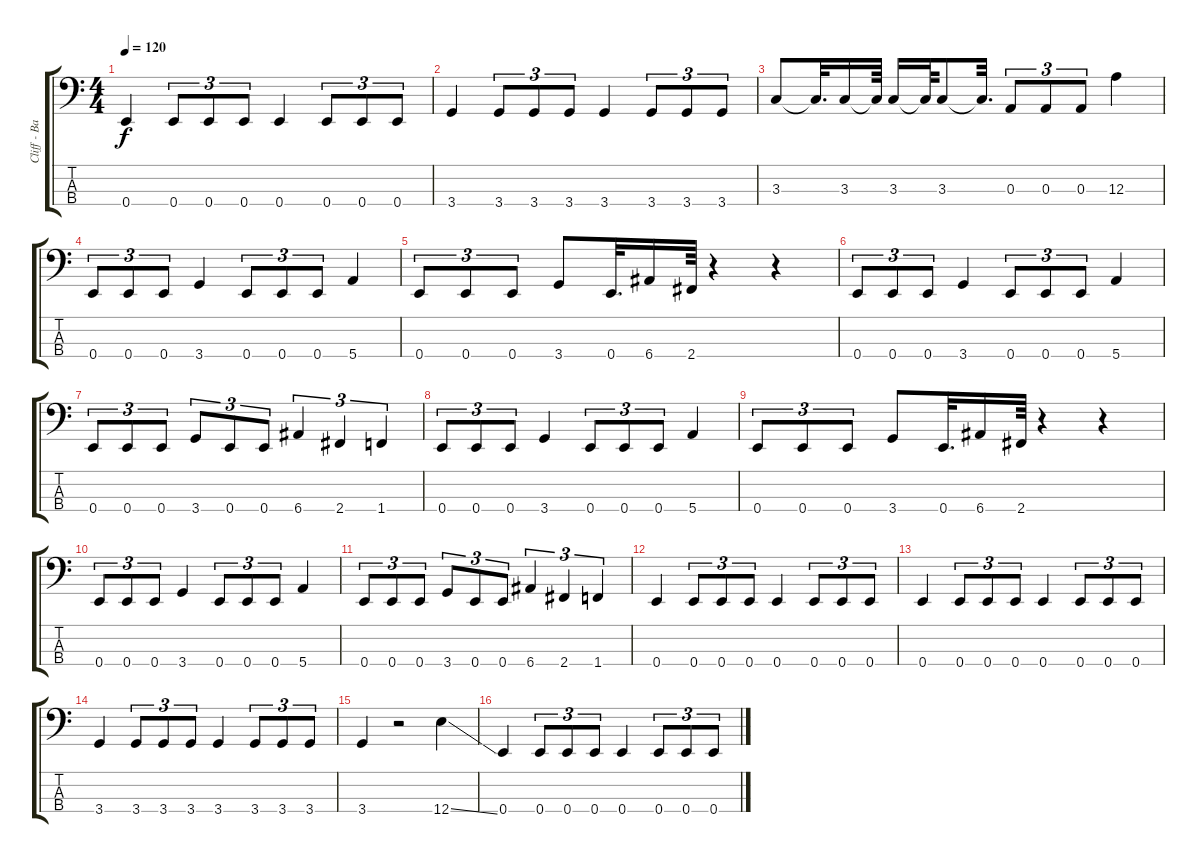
\track ("Cliff - Bass" "Cliff - Ba") {instrument electricbassfinger}
\staff {score tabs}
\tuning (G2 D2 A1 E1) {hide}
\ts (4 4)
\tempo 120
\clef f4
\ks c
0.4.4{dy f} 0.4.8{tu (3 2)} 0.4.8{tu (3 2)} 0.4.8{tu (3 2)} 0.4.4 0.4.8{tu (3 2)} 0.4.8{tu (3 2)} 0.4.8{tu (3 2)} |
3.4.4 3.4.8{tu (3 2)} 3.4.8{tu (3 2)} 3.4.8{tu (3 2)} 3.4.4 3.4.8{tu (3 2)} 3.4.8{tu (3 2)} 3.4.8{tu (3 2)} |
3.3.8 3.3{t}.32{d} 3.3.16 3.3{t}.64 3.3.16 3.3{t}.64 3.3.8 3.3{t}.32{d} 0.3.8{tu (3 2)} 0.3.8{tu (3 2)} 0.3.8{tu (3 2)} 12.3.4 |
0.4.8{tu (3 2)} 0.4.8{tu (3 2)} 0.4.8{tu (3 2)} 3.4.4 0.4.8{tu (3 2)} 0.4.8{tu (3 2)} 0.4.8{tu (3 2)} 5.4.4 |
0.4.8{tu (3 2)} 0.4.8{tu (3 2)} 0.4.8{tu (3 2)} 3.4.8 0.4.32{d} 6.4.16 2.4.64 r.4 r.4 |
0.4.8{tu (3 2)} 0.4.8{tu (3 2)} 0.4.8{tu (3 2)} 3.4.4 0.4.8{tu (3 2)} 0.4.8{tu (3 2)} 0.4.8{tu (3 2)} 5.4.4 |
0.4.8{tu (3 2)} 0.4.8{tu (3 2)} 0.4.8{tu (3 2)} 3.4.8{tu (3 2)} 0.4.8{tu (3 2)} 0.4.8{tu (3 2)} 6.4.4{tu (3 2)} 2.4.4{tu (3 2)} 1.4.4{tu (3 2)} |
0.4.8{tu (3 2)} 0.4.8{tu (3 2)} 0.4.8{tu (3 2)} 3.4.4 0.4.8{tu (3 2)} 0.4.8{tu (3 2)} 0.4.8{tu (3 2)} 5.4.4 |
0.4.8{tu (3 2)} 0.4.8{tu (3 2)} 0.4.8{tu (3 2)} 3.4.8 0.4.32{d} 6.4.16 2.4.64 r.4 r.4 |
0.4.8{tu (3 2)} 0.4.8{tu (3 2)} 0.4.8{tu (3 2)} 3.4.4 0.4.8{tu (3 2)} 0.4.8{tu (3 2)} 0.4.8{tu (3 2)} 5.4.4 |
0.4.8{tu (3 2)} 0.4.8{tu (3 2)} 0.4.8{tu (3 2)} 3.4.8{tu (3 2)} 0.4.8{tu (3 2)} 0.4.8{tu (3 2)} 6.4.4{tu (3 2)} 2.4.4{tu (3 2)} 1.4.4{tu (3 2)} |
0.4.4 0.4.8{tu (3 2)} 0.4.8{tu (3 2)} 0.4.8{tu (3 2)} 0.4.4 0.4.8{tu (3 2)} 0.4.8{tu (3 2)} 0.4.8{tu (3 2)} |
0.4.4 0.4.8{tu (3 2)} 0.4.8{tu (3 2)} 0.4.8{tu (3 2)} 0.4.4 0.4.8{tu (3 2)} 0.4.8{tu (3 2)} 0.4.8{tu (3 2)} |
3.4.4 3.4.8{tu (3 2)} 3.4.8{tu (3 2)} 3.4.8{tu (3 2)} 3.4.4 3.4.8{tu (3 2)} 3.4.8{tu (3 2)} 3.4.8{tu (3 2)} |
3.4.4 r.2 12.4{ss}.4 |
0.4.4 0.4.8{tu (3 2)} 0.4.8{tu (3 2)} 0.4.8{tu (3 2)} 0.4.4 0.4.8{tu (3 2)} 0.4.8{tu (3 2)} 0.4.8{tu (3 2)}
